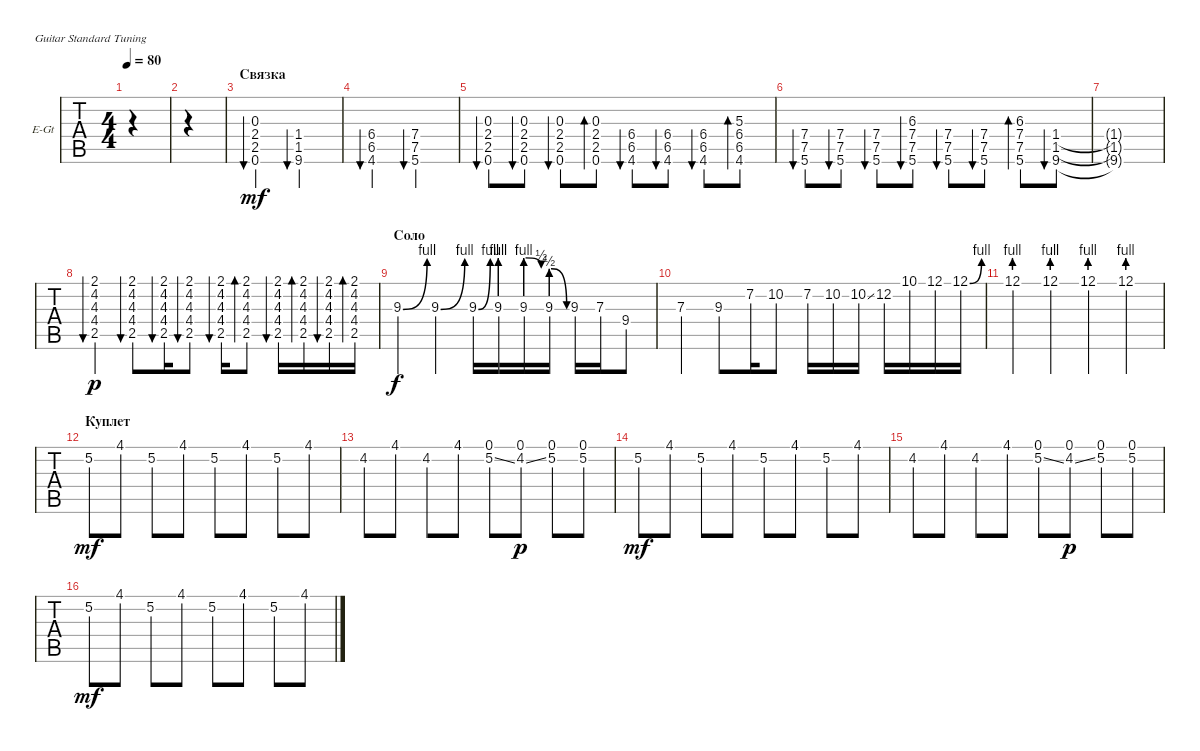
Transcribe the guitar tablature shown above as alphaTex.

\defaultSystemsLayout 4
\bracketExtendMode groupsimilarinstruments
\firstSystemTrackNameOrientation horizontal
\otherSystemsTrackNameOrientation horizontal
\track ("Guitar Overdrive" "E-Gt") {instrument distortionguitar}
\staff {tabs}
\tuning (E4 B3 G3 D3 A2 E2)
\ts (4 4)
\tempo 80
\clef g2
\ks c
|
|
\section ("" "Связка")
(0.6 2.5 2.4 0.3).2{bu 30 dy mf} (9.6 1.5 1.4).2{bu 30} |
(4.6 6.5 6.4).2{bu 30} (5.6 7.5 7.4).2{bu 30} |
(0.6 2.5 2.4 0.3).8{bu 30} (0.6 2.5 2.4 0.3).8{bu 30} (0.6 2.5 2.4 0.3).8{bu 30} (0.6 2.5 2.4 0.3).8{bd 30} (4.6 6.5 6.4).8{bu 30} (4.6 6.5 6.4).8{bu 30} (4.6 6.5 6.4).8{bu 30} (4.6 6.5 6.4 5.3).8{bd 30} |
(5.6 7.5 7.4).8{bu 30} (5.6 7.5 7.4).8{bu 30} (5.6 7.5 7.4).8{bu 30} (5.6 7.5 7.4 6.3).8{bu 30} (5.6 7.5 7.4).8{bu 30} (5.6 7.5 7.4).8{bu 30} (5.6 7.5 7.4 6.3).8{bd 30} (9.6 1.5 1.4).8{bu 30} |
(9.6{t} 1.5{t} 1.4{t}).1 |
(2.5 4.4 4.3 4.2 2.1).4{bu 30 dy p} (2.5 4.4 4.3 4.2 2.1).8{bu 30} (2.5 4.4 4.3 4.2 2.1).16{bu 30} (2.5 4.4 4.3 4.2 2.1).8{bu 30} (2.5 4.4 4.3 4.2 2.1).16{bu 30} (2.5 4.4 4.3 4.2 2.1).8{bd 30} (2.5 4.4 4.3 4.2 2.1).16{bu 30} (2.5 4.4 4.3 4.2 2.1).16{bd 30} (2.5 4.4 4.3 4.2 2.1).16{bu 30} (2.5 4.4 4.3 4.2 2.1).16{bd 30} |
\section ("" "Соло")
9.3{be (bend 0 0 60 4)}.4{dy f} 9.3{be (bend 0 0 60 4)}.4 9.3{be (bend 0 0 60 4)}.16 9.3{be (prebend 0 4 60 4)}.16 9.3{be (prebendrelease 0 4 60 2)}.16 9.3{be (prebendrelease 0 2 60 0)}.16 9.3.16 7.3.16 9.4.8 |
7.3.4 9.3.8 7.2.16 10.2.8 7.2.16 10.2.16 10.2{ss}.16 12.2.16 10.1.16 12.1.16 12.1{be (bend 0 0 60 4)}.16 |
12.1{be (prebend 0 4 60 4)}.4 12.1{be (prebend 0 4 60 4)}.4 12.1{be (prebend 0 4 60 4)}.4 12.1{be (prebend 0 4 60 4)}.4 |
\section ("" "Куплет")
5.2.8{dy mf} 4.1.8 5.2.8 4.1.8 5.2.8 4.1.8 5.2.8 4.1.8 |
4.2.8 4.1.8 4.2.8 4.1.8 (5.2{ss} 0.1).8 (4.2{ss} 0.1).8{dy p} (5.2 0.1).8 (5.2 0.1).8 |
5.2.8{dy mf} 4.1.8 5.2.8 4.1.8 5.2.8 4.1.8 5.2.8 4.1.8 |
4.2.8 4.1.8 4.2.8 4.1.8 (5.2{ss} 0.1).8 (4.2{ss} 0.1).8{dy p} (5.2 0.1).8 (5.2 0.1).8 |
5.2.8{dy mf} 4.1.8 5.2.8 4.1.8 5.2.8 4.1.8 5.2.8 4.1.8
